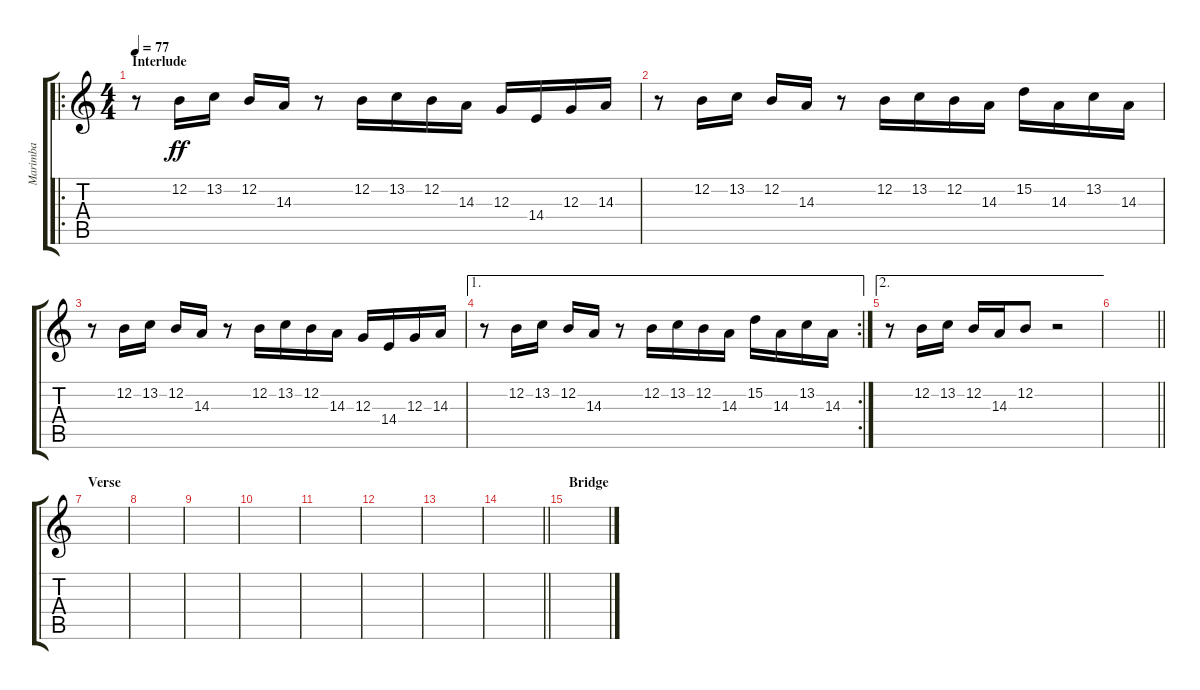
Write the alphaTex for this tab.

\track ("Marimba" "Marimba") {instrument marimba}
\staff {score tabs}
\tuning (E4 B3 G3 D3 A2 E2) {hide}
\ro
\ts (4 4)
\section ("" "Interlude")
\tempo 77
\clef g2
\ks c
r.8{dy ff} 12.2.16 13.2.16 12.2.16 14.3.16 r.8 12.2.16 13.2.16 12.2.16 14.3.16 12.3.16 14.4.16 12.3.16 14.3.16 |
r.8 12.2.16 13.2.16 12.2.16 14.3.16 r.8 12.2.16 13.2.16 12.2.16 14.3.16 15.2.16 14.3.16 13.2.16 14.3.16 |
r.8 12.2.16 13.2.16 12.2.16 14.3.16 r.8 12.2.16 13.2.16 12.2.16 14.3.16 12.3.16 14.4.16 12.3.16 14.3.16 |
\ae 1
\rc 2
r.8 12.2.16 13.2.16 12.2.16 14.3.16 r.8 12.2.16 13.2.16 12.2.16 14.3.16 15.2.16 14.3.16 13.2.16 14.3.16 |
\ae 2
r.8 12.2.16 13.2.16 12.2.16 14.3.16 12.2.8 r.2 |
\barLineRight lightlight
|
\section ("" "Verse")
|
|
|
|
|
|
|
\barLineRight lightlight
|
\section ("" "Bridge")
